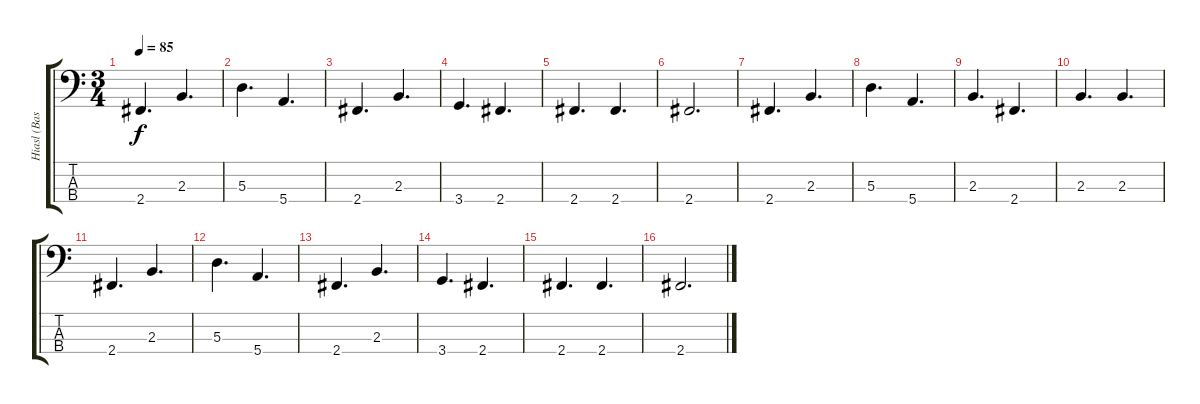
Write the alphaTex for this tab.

\track ("Hiasl (Bass)" "Hiasl (Bas") {instrument electricbassfinger}
\staff {score tabs}
\tuning (G2 D2 A1 E1) {hide}
\ts (3 4)
\tempo 85
\clef f4
\ks c
2.4.4{d dy f} 2.3.4{d} |
5.3.4{d} 5.4.4{d} |
2.4.4{d} 2.3.4{d} |
3.4.4{d} 2.4.4{d} |
2.4.4{d} 2.4.4{d} |
2.4.2{d} |
2.4.4{d} 2.3.4{d} |
5.3.4{d} 5.4.4{d} |
2.3.4{d} 2.4.4{d} |
2.3.4{d} 2.3.4{d} |
2.4.4{d} 2.3.4{d} |
5.3.4{d} 5.4.4{d} |
2.4.4{d} 2.3.4{d} |
3.4.4{d} 2.4.4{d} |
2.4.4{d} 2.4.4{d} |
2.4.2{d}
